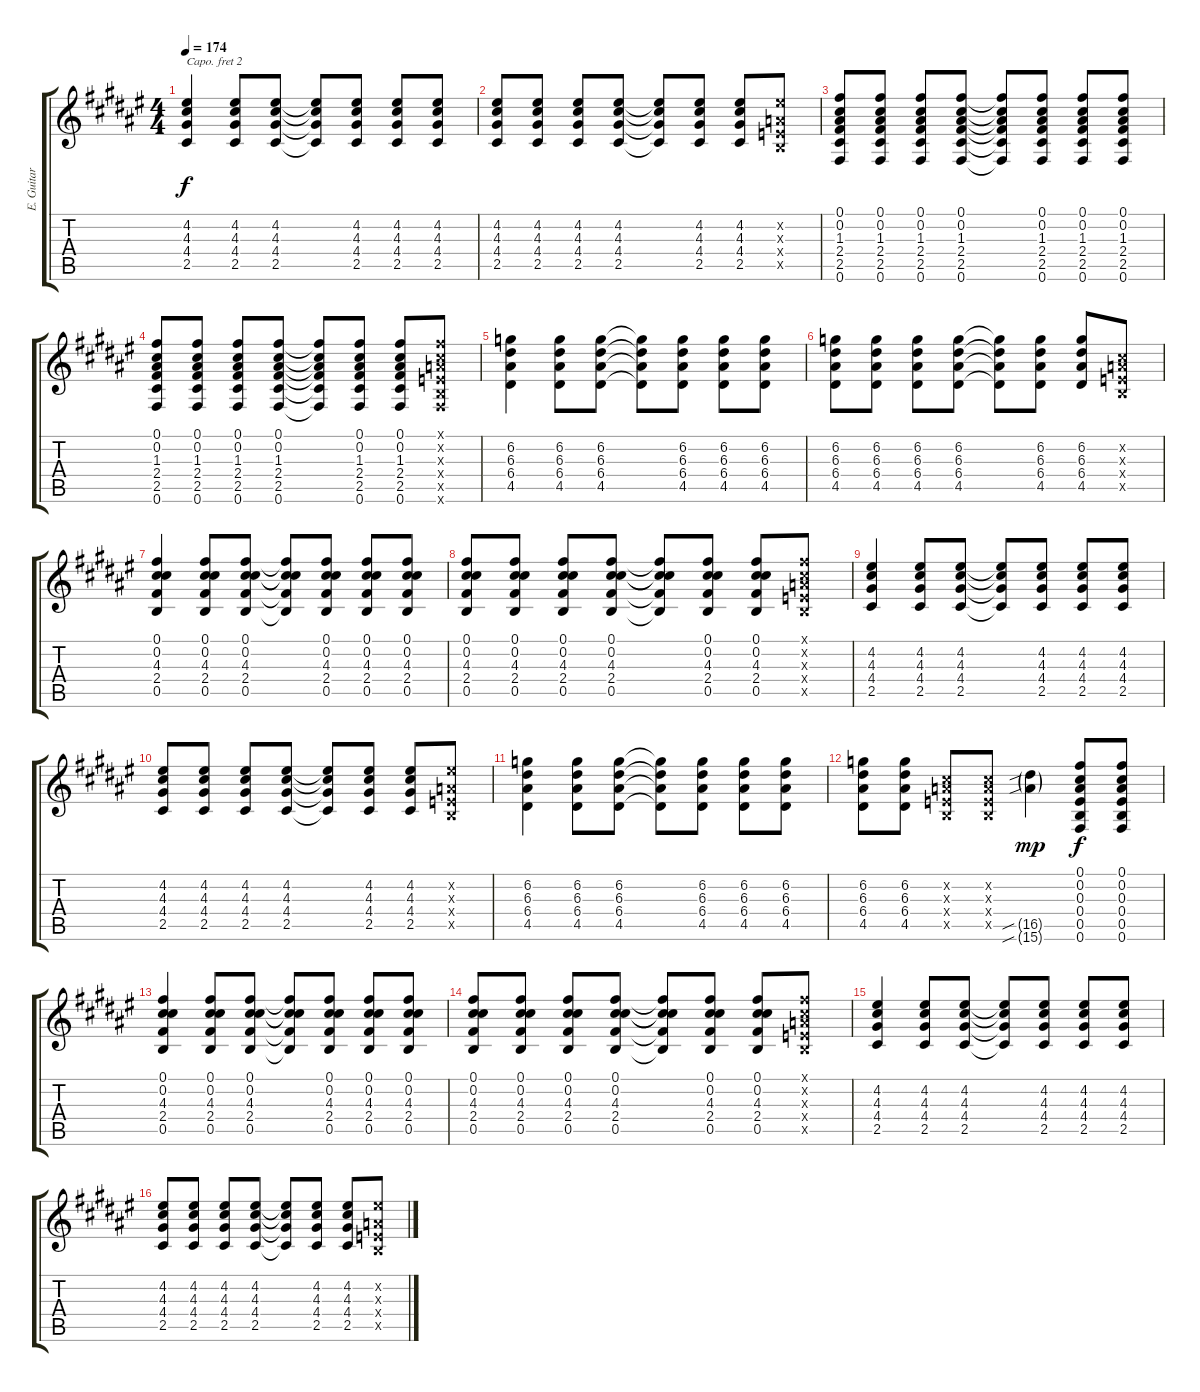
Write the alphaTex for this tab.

\track ("E. Guitar I" "E. Guitar ") {instrument overdrivenguitar}
\staff {score tabs}
\capo 2
\tuning (E4 B3 G3 D3 A2 E2) {hide}
\ts (4 4)
\tempo 174
\clef g2
\ks f#
(4.2 4.3 4.4 2.5).4{dy f} (4.2 4.3 4.4 2.5).8 (4.2 4.3 4.4 2.5).8 (4.2{t} 4.3{t} 4.4{t} 2.5{t}).8 (4.2 4.3 4.4 2.5).8 (4.2 4.3 4.4 2.5).8 (4.2 4.3 4.4 2.5).8 |
(4.2 4.3 4.4 2.5).8 (4.2 4.3 4.4 2.5).8 (4.2 4.3 4.4 2.5).8 (4.2 4.3 4.4 2.5).8 (4.2{t} 4.3{t} 4.4{t} 2.5{t}).8 (4.2 4.3 4.4 2.5).8 (4.2 4.3 4.4 2.5).8 (4.2{x} 0.3{x} 0.4{x} 0.5{x}).8 |
(0.1 0.2 1.3 2.4 2.5 0.6).8 (0.1 0.2 1.3 2.4 2.5 0.6).8 (0.1 0.2 1.3 2.4 2.5 0.6).8 (0.1 0.2 1.3 2.4 2.5 0.6).8 (0.1{t} 0.2{t} 1.3{t} 2.4{t} 2.5{t} 0.6{t}).8 (0.1 0.2 1.3 2.4 2.5 0.6).8 (0.1 0.2 1.3 2.4 2.5 0.6).8 (0.1 0.2 1.3 2.4 2.5 0.6).8 |
(0.1 0.2 1.3 2.4 2.5 0.6).8 (0.1 0.2 1.3 2.4 2.5 0.6).8 (0.1 0.2 1.3 2.4 2.5 0.6).8 (0.1 0.2 1.3 2.4 2.5 0.6).8 (0.1{t} 0.2{t} 1.3{t} 2.4{t} 2.5{t} 0.6{t}).8 (0.1 0.2 1.3 2.4 2.5 0.6).8 (0.1 0.2 1.3 2.4 2.5 0.6).8 (0.1{x} 0.2{x} 0.3{x} 0.4{x} 0.5{x} 0.6{x}).8 |
(6.2 6.3 6.4 4.5).4 (6.2 6.3 6.4 4.5).8 (6.2 6.3 6.4 4.5).8 (6.2{t} 6.3{t} 6.4{t} 4.5{t}).8 (6.2 6.3 6.4 4.5).8 (6.2 6.3 6.4 4.5).8 (6.2 6.3 6.4 4.5).8 |
(6.2 6.3 6.4 4.5).8 (6.2 6.3 6.4 4.5).8 (6.2 6.3 6.4 4.5).8 (6.2 6.3 6.4 4.5).8 (6.2{t} 6.3{t} 6.4{t} 4.5{t}).8 (6.2 6.3 6.4 4.5).8 (6.2 6.3 6.4 4.5).8 (0.2{x} 0.3{x} 0.4{x} 0.5{x}).8 |
(0.1 0.2 4.3 2.4 0.5).4 (0.1 0.2 4.3 2.4 0.5).8 (0.1 0.2 4.3 2.4 0.5).8 (0.1{t} 0.2{t} 4.3{t} 2.4{t} 0.5{t}).8 (0.1 0.2 4.3 2.4 0.5).8 (0.1 0.2 4.3 2.4 0.5).8 (0.1 0.2 4.3 2.4 0.5).8 |
(0.1 0.2 4.3 2.4 0.5).8 (0.1 0.2 4.3 2.4 0.5).8 (0.1 0.2 4.3 2.4 0.5).8 (0.1 0.2 4.3 2.4 0.5).8 (0.1{t} 0.2{t} 4.3{t} 2.4{t} 0.5{t}).8 (0.1 0.2 4.3 2.4 0.5).8 (0.1 0.2 4.3 2.4 0.5).8 (0.1{x} 0.2{x} 0.3{x} 0.4{x} 0.5{x}).8 |
(4.2 4.3 4.4 2.5).4 (4.2 4.3 4.4 2.5).8 (4.2 4.3 4.4 2.5).8 (4.2{t} 4.3{t} 4.4{t} 2.5{t}).8 (4.2 4.3 4.4 2.5).8 (4.2 4.3 4.4 2.5).8 (4.2 4.3 4.4 2.5).8 |
(4.2 4.3 4.4 2.5).8 (4.2 4.3 4.4 2.5).8 (4.2 4.3 4.4 2.5).8 (4.2 4.3 4.4 2.5).8 (4.2{t} 4.3{t} 4.4{t} 2.5{t}).8 (4.2 4.3 4.4 2.5).8 (4.2 4.3 4.4 2.5).8 (4.2{x} 0.3{x} 0.4{x} 0.5{x}).8 |
(6.2 6.3 6.4 4.5).4 (6.2 6.3 6.4 4.5).8 (6.2 6.3 6.4 4.5).8 (6.2{t} 6.3{t} 6.4{t} 4.5{t}).8 (6.2 6.3 6.4 4.5).8 (6.2 6.3 6.4 4.5).8 (6.2 6.3 6.4 4.5).8 |
(6.2 6.3 6.4 4.5).8 (6.2 6.3 6.4 4.5).8 (0.2{x} 0.3{x} 0.4{x} 0.5{x}).8 (0.2{x} 0.3{x} 0.4{x} 0.5{x}).8 (16.5{sib g} 15.6{sib g}).4{dy mp} (0.1 0.2 0.3 0.4 0.5 0.6).8{dy f} (0.1 0.2 0.3 0.4 0.5 0.6).8 |
(0.1 0.2 4.3 2.4 0.5).4 (0.1 0.2 4.3 2.4 0.5).8 (0.1 0.2 4.3 2.4 0.5).8 (0.1{t} 0.2{t} 4.3{t} 2.4{t} 0.5{t}).8 (0.1 0.2 4.3 2.4 0.5).8 (0.1 0.2 4.3 2.4 0.5).8 (0.1 0.2 4.3 2.4 0.5).8 |
(0.1 0.2 4.3 2.4 0.5).8 (0.1 0.2 4.3 2.4 0.5).8 (0.1 0.2 4.3 2.4 0.5).8 (0.1 0.2 4.3 2.4 0.5).8 (0.1{t} 0.2{t} 4.3{t} 2.4{t} 0.5{t}).8 (0.1 0.2 4.3 2.4 0.5).8 (0.1 0.2 4.3 2.4 0.5).8 (0.1{x} 0.2{x} 0.3{x} 0.4{x} 0.5{x}).8 |
(4.2 4.3 4.4 2.5).4 (4.2 4.3 4.4 2.5).8 (4.2 4.3 4.4 2.5).8 (4.2{t} 4.3{t} 4.4{t} 2.5{t}).8 (4.2 4.3 4.4 2.5).8 (4.2 4.3 4.4 2.5).8 (4.2 4.3 4.4 2.5).8 |
(4.2 4.3 4.4 2.5).8 (4.2 4.3 4.4 2.5).8 (4.2 4.3 4.4 2.5).8 (4.2 4.3 4.4 2.5).8 (4.2{t} 4.3{t} 4.4{t} 2.5{t}).8 (4.2 4.3 4.4 2.5).8 (4.2 4.3 4.4 2.5).8 (4.2{x} 0.3{x} 0.4{x} 0.5{x}).8
